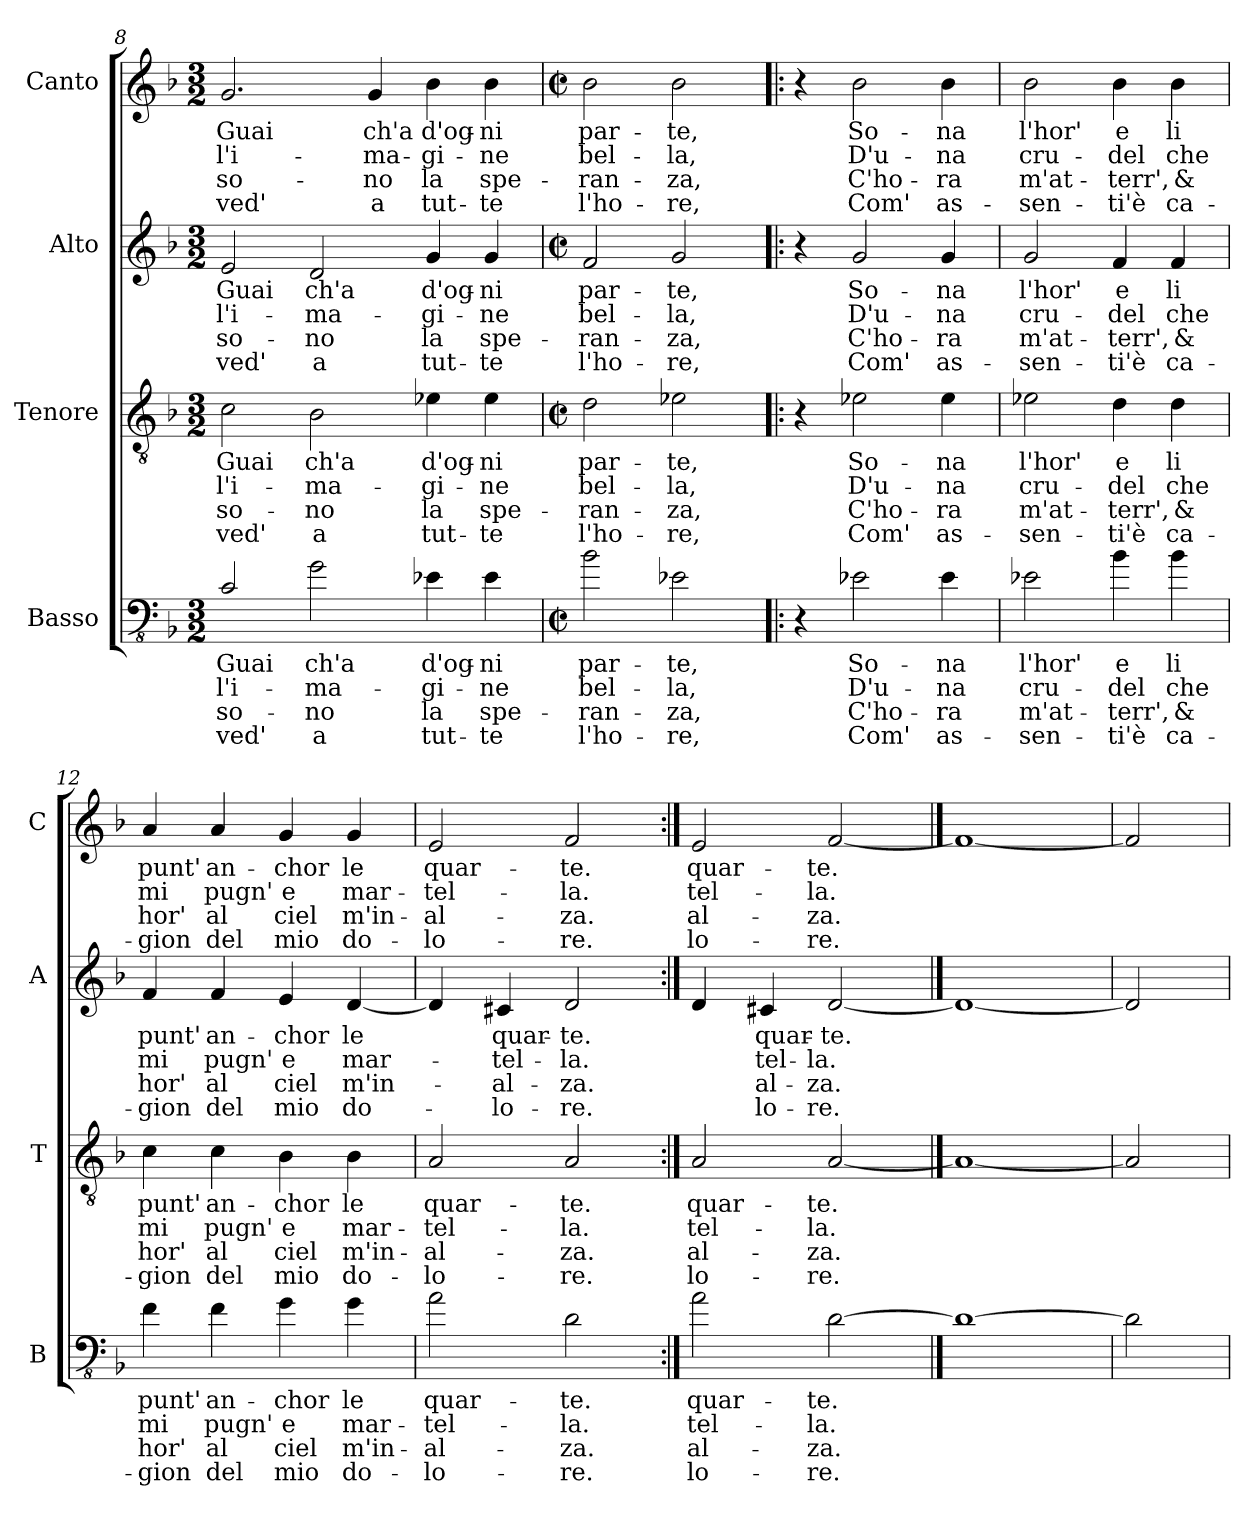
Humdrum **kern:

**kern	**text	**text	**text	**text	**kern	**text	**text	**text	**text	**kern	**text	**text	**text	**text	**kern	**text	**text	**text	**text
*part4	*part4	*part4	*part4	*part4	*part3	*part3	*part3	*part3	*part3	*part2	*part2	*part2	*part2	*part2	*part1	*part1	*part1	*part1	*part1
*staff4	*staff4	*staff4	*staff4	*staff4	*staff3	*staff3	*staff3	*staff3	*staff3	*staff2	*staff2	*staff2	*staff2	*staff2	*staff1	*staff1	*staff1	*staff1	*staff1
*I"Basso	*	*	*	*	*I"Tenore	*	*	*	*	*I"Alto	*	*	*	*	*I"Canto	*	*	*	*
*I'B	*	*	*	*	*I'T	*	*	*	*	*I'A	*	*	*	*	*I'C	*	*	*	*
!!LO:PB:g=z
*clefFv4	*	*	*	*	*clefGv2	*	*	*	*	*clefG2	*	*	*	*	*clefG2	*	*	*	*
*k[b-]	*	*	*	*	*k[b-]	*	*	*	*	*k[b-]	*	*	*	*	*k[b-]	*	*	*	*
*F:	*	*	*	*	*F:	*	*	*	*	*F:	*	*	*	*	*F:	*	*	*	*
*M3/2	*	*	*	*	*M3/2	*	*	*	*	*M3/2	*	*	*	*	*M3/2	*	*	*	*
=8	=8	=8	=8	=8	=8	=8	=8	=8	=8	=8	=8	=8	=8	=8	=8	=8	=8	=8	=8
2C/	Guai	-l'i-	-so-	ved'	2c\	Guai	-l'i-	-so-	ved'	2e/	Guai	l'i-	so-	ved'	2.g/	Guai	l'i-	so-	ved'
2G\	ch'a	-ma-	-no	a	2B-\	ch'a	-ma-	-no	a	2d/	ch'a	-ma-	-no	a	.	.	.	.	.
.	.	.	.	.	.	.	.	.	.	.	.	.	.	.	4g/	ch'a	-ma-	-no	a
4E-X\	-d'og-	-gi-	la	-tut-	4e-X\	-d'og-	-gi-	la	-tut-	4g/	d'og-	-gi-	la	tut-	4b-\	d'og-	-gi-	la	tut-
4E-\	ni	ne	-spe-	te	4e-\	ni	ne	-spe-	te	4g/	-ni	-ne	spe-	-te	4b-\	-ni	-ne	spe-	-te
=9	=9	=9	=9	=9	=9	=9	=9	=9	=9	=9	=9	=9	=9	=9	=9	=9	=9	=9	=9
*M2/2	*	*	*	*	*M2/2	*	*	*	*	*M2/2	*	*	*	*	*M2/2	*	*	*	*
*met(c|)	*	*	*	*	*met(c|)	*	*	*	*	*met(c|)	*	*	*	*	*met(c|)	*	*	*	*
2B-\	par-	bel-	-ran-	l'ho-	2d\	par-	bel-	-ran-	l'ho-	2f/	par-	bel-	-ran-	l'ho-	2b-\	par-	bel-	-ran-	l'ho-
2E-X\	-te,	-la,	-za,	-re,	2e-X\	-te,	-la,	-za,	-re,	2g/	-te,	-la,	-za,	-re,	2b-\	-te,	-la,	-za,	-re,
=10!|:	=10!|:	=10!|:	=10!|:	=10!|:	=10!|:	=10!|:	=10!|:	=10!|:	=10!|:	=10!|:	=10!|:	=10!|:	=10!|:	=10!|:	=10!|:	=10!|:	=10!|:	=10!|:	=10!|:
4r	.	.	.	.	4r	.	.	.	.	4r	.	.	.	.	4r	.	.	.	.
2E-X\	So-	D'u-	C'ho-	Com'	2e-X\	So-	D'u-	C'ho-	Com'	2g/	So-	D'u-	C'ho-	Com'	2b-\	So-	D'u-	C'ho-	Com'
4E-\	-na	-na	-ra	as-	4e-\	-na	-na	-ra	as-	4g/	-na	-na	-ra	as-	4b-\	-na	-na	-ra	as-
=11	=11	=11	=11	=11	=11	=11	=11	=11	=11	=11	=11	=11	=11	=11	=11	=11	=11	=11	=11
2E-X\	l'hor'	cru-	m'at-	-sen-	2e-X\	l'hor'	cru-	m'at-	-sen-	2g/	l'hor'	cru-	m'at-	-sen-	2b-\	l'hor'	cru-	m'at-	-sen-
4B-\	e	-del	-terr',	-ti'è	4d\	e	-del	-terr',	-ti'è	4f/	e	-del	-terr',	-ti'è	4b-\	e	-del	-terr',	-ti'è
4B-\	li	che	&	ca-	4d\	li	che	&	ca-	4f/	li	che	&	ca-	4b-\	li	che	&	ca-
!!LO:LB:g=z
=12	=12	=12	=12	=12	=12	=12	=12	=12	=12	=12	=12	=12	=12	=12	=12	=12	=12	=12	=12
4F\	punt'	mi	hor'	-gion	4c\	punt'	mi	hor'	-gion	4f/	punt'	mi	hor'	-gion	4a/	punt'	mi	hor'	-gion
4F\	an-	pugn'	al	del	4c\	an-	pugn'	al	del	4f/	an-	pugn'	al	del	4a/	an-	pugn'	al	del
4G\	-chor	e	ciel	mio	4B-\	-chor	e	ciel	mio	4e/	-chor	e	ciel	mio	4g/	-chor	e	ciel	mio
4G\	le	mar-	m'in-	do-	4B-\	le	mar-	m'in-	do-	[4d/	le	mar-	m'in-	do-	4g/	le	mar-	m'in-	do-
=13	=13	=13	=13	=13	=13	=13	=13	=13	=13	=13	=13	=13	=13	=13	=13	=13	=13	=13	=13
2A\	quar-	-tel-	-al-	-lo-	2A/	quar-	-tel-	-al-	-lo-	4d/]	.	.	.	.	2e/	quar-	-tel-	-al-	-lo-
.	.	.	.	.	.	.	.	.	.	4c#X/	quar-	-tel-	-al-	-lo-	.	.	.	.	.
2D\	-te.	-la.	-za.	-re.	2A/	-te.	-la.	-za.	-re.	2d/	-te.	-la.	-za.	-re.	2f/	-te.	-la.	-za.	-re.
=14:|!	=14:|!	=14:|!	=14:|!	=14:|!	=14:|!	=14:|!	=14:|!	=14:|!	=14:|!	=14:|!	=14:|!	=14:|!	=14:|!	=14:|!	=14:|!	=14:|!	=14:|!	=14:|!	=14:|!
2A\	quar-	tel-	al-	lo-	2A/	quar-	tel-	al-	lo-	4d/	.	.	.	.	2e/	quar-	tel-	al-	lo-
.	.	.	.	.	.	.	.	.	.	4c#X/	quar-	tel-	al-	lo-	.	.	.	.	.
[2D	-te.	-la.	-za.	-re.	[2A	-te.	-la.	-za.	-re.	[2d	-te.	-la.	-za.	-re.	[2f	-te.	-la.	-za.	-re.
==15	==15	==15	==15	==15	==15	==15	==15	==15	==15	==15	==15	==15	==15	==15	==15	==15	==15	==15	==15
1D_	.	.	.	.	1A_	.	.	.	.	1d_	.	.	.	.	1f_	.	.	.	.
=16	=16	=16	=16	=16	=16	=16	=16	=16	=16	=16	=16	=16	=16	=16	=16	=16	=16	=16	=16
2D]	.	.	.	.	2A]	.	.	.	.	2d]	.	.	.	.	2f]	.	.	.	.
=	=	=	=	=	=	=	=	=	=	=	=	=	=	=	=	=	=	=	=
*-	*-	*-	*-	*-	*-	*-	*-	*-	*-	*-	*-	*-	*-	*-	*-	*-	*-	*-	*-
